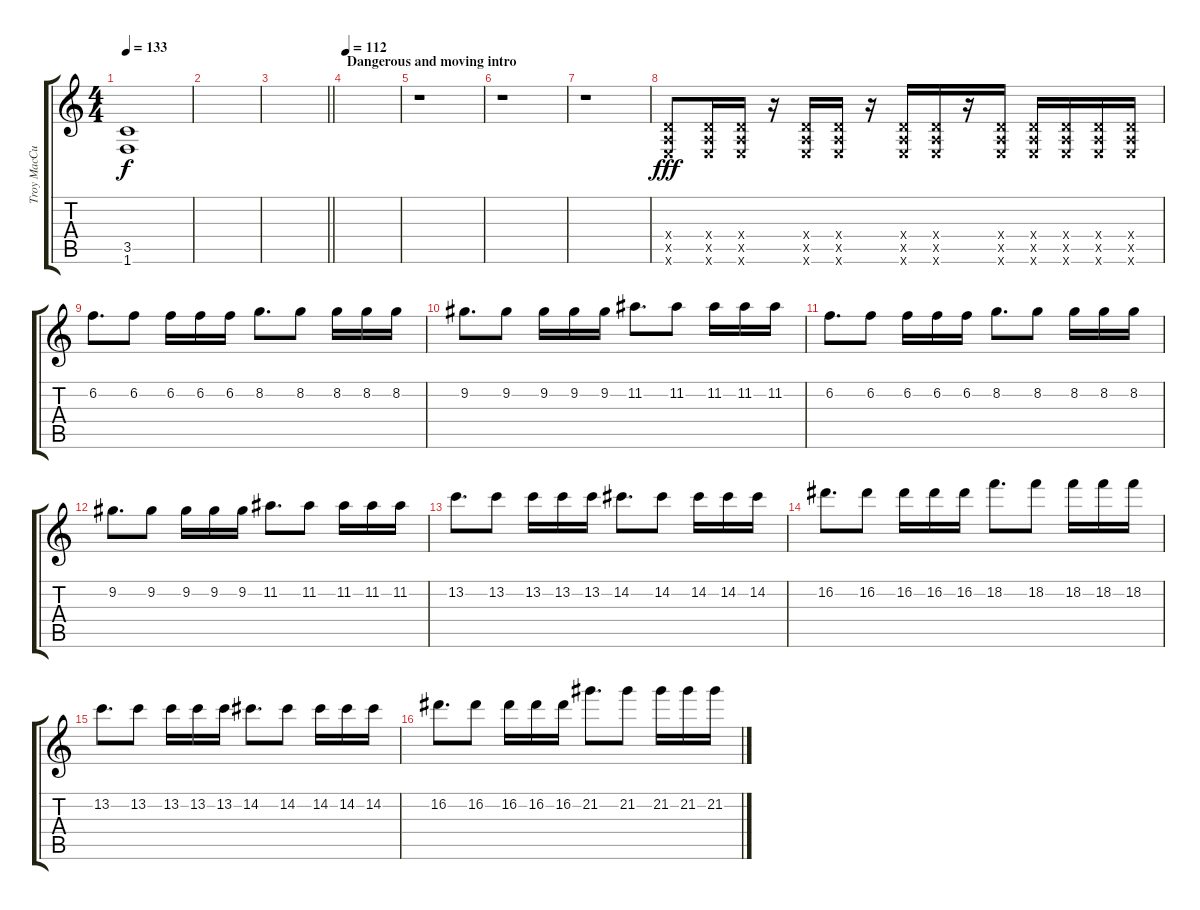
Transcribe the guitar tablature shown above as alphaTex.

\track ("Troy MacCubbin" "Troy MacCu") {instrument distortionguitar}
\staff {score tabs}
\tuning (E4 B3 G3 D3 A2 E2) {hide}
\ts (4 4)
\tempo 133
\clef g2
\ks c
(3.5{t} 1.6{t}).1{dy f} |
|
\barLineRight lightlight
|
\section ("" "Dangerous and moving intro")
\tempo 112
|
r.1 |
r.1 |
r.1 |
(0.4{x} 0.5{x} 0.6{x}).8{dy fff volume 16} (0.4{x} 0.5{x} 0.6{x}).16 (0.4{x} 0.5{x} 0.6{x}).16 r.16 (0.4{x} 0.5{x} 0.6{x}).16 (0.4{x} 0.5{x} 0.6{x}).16 r.16 (0.4{x} 0.5{x} 0.6{x}).16 (0.4{x} 0.5{x} 0.6{x}).16 r.16 (0.4{x} 0.5{x} 0.6{x}).16 (0.4{x} 0.5{x} 0.6{x}).16 (0.4{x} 0.5{x} 0.6{x}).16 (0.4{x} 0.5{x} 0.6{x}).16 (0.4{x} 0.5{x} 0.6{x}).16 |
6.2.8{d} 6.2.8 6.2.16 6.2.16 6.2.16 8.2.8{d} 8.2.8 8.2.16 8.2.16 8.2.16 |
9.2.8{d} 9.2.8 9.2.16 9.2.16 9.2.16 11.2.8{d} 11.2.8 11.2.16 11.2.16 11.2.16 |
6.2.8{d} 6.2.8 6.2.16 6.2.16 6.2.16 8.2.8{d} 8.2.8 8.2.16 8.2.16 8.2.16 |
9.2.8{d} 9.2.8 9.2.16 9.2.16 9.2.16 11.2.8{d} 11.2.8 11.2.16 11.2.16 11.2.16 |
13.2.8{d} 13.2.8 13.2.16 13.2.16 13.2.16 14.2.8{d} 14.2.8 14.2.16 14.2.16 14.2.16 |
16.2.8{d} 16.2.8 16.2.16 16.2.16 16.2.16 18.2.8{d} 18.2.8 18.2.16 18.2.16 18.2.16 |
13.2.8{d} 13.2.8 13.2.16 13.2.16 13.2.16 14.2.8{d} 14.2.8 14.2.16 14.2.16 14.2.16 |
16.2.8{d} 16.2.8 16.2.16 16.2.16 16.2.16 21.2.8{d} 21.2.8 21.2.16 21.2.16 21.2.16
